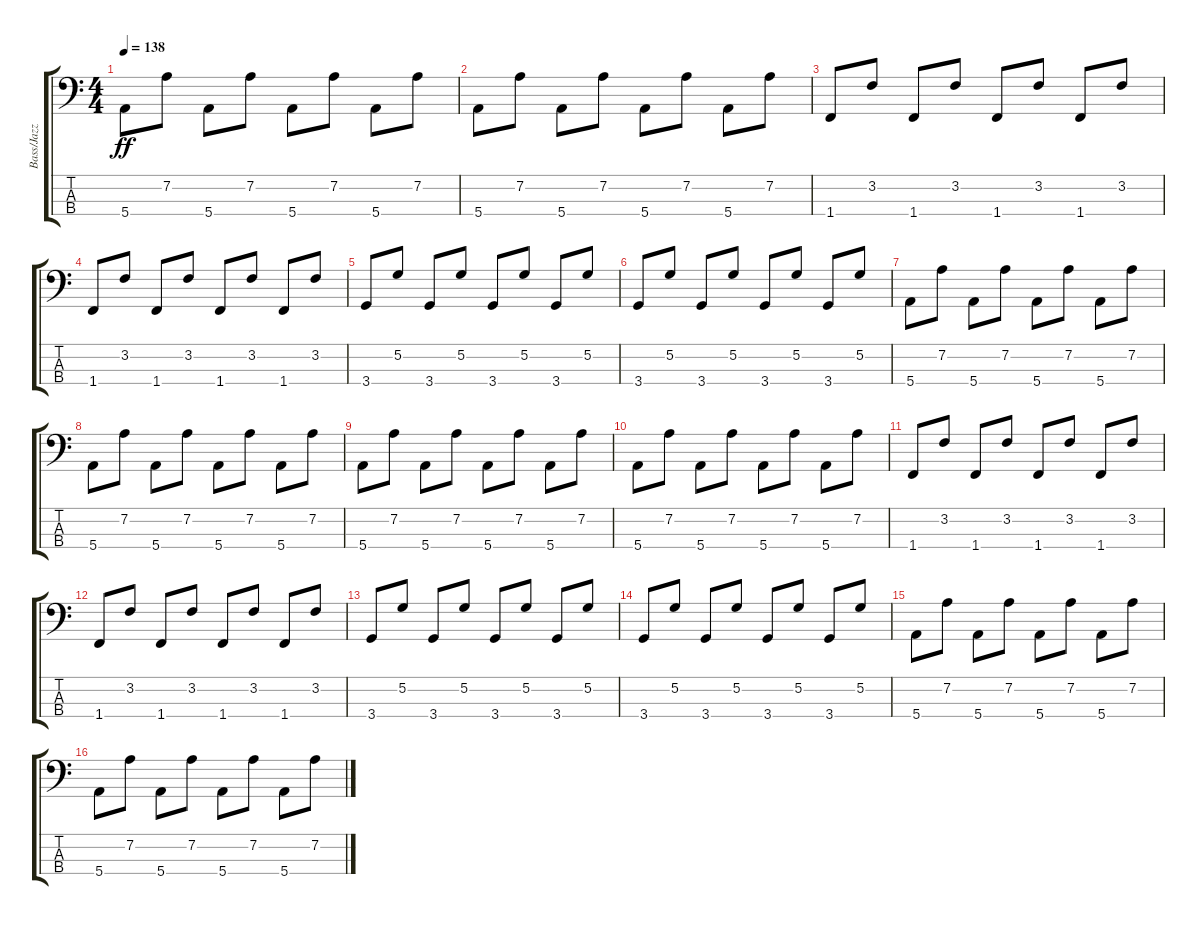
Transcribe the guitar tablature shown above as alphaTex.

\track ("Bass/Jazz :)" "Bass/Jazz ") {instrument electricguitarjazz}
\staff {score tabs}
\tuning (G2 D2 A1 E1) {hide}
\ts (4 4)
\tempo 138
\clef f4
\ks c
5.4.8{dy ff} 7.2.8 5.4.8 7.2.8 5.4.8 7.2.8 5.4.8 7.2.8 |
5.4.8 7.2.8 5.4.8 7.2.8 5.4.8 7.2.8 5.4.8 7.2.8 |
1.4.8 3.2.8 1.4.8 3.2.8 1.4.8 3.2.8 1.4.8 3.2.8 |
1.4.8 3.2.8 1.4.8 3.2.8 1.4.8 3.2.8 1.4.8 3.2.8 |
3.4.8 5.2.8 3.4.8 5.2.8 3.4.8 5.2.8 3.4.8 5.2.8 |
3.4.8 5.2.8 3.4.8 5.2.8 3.4.8 5.2.8 3.4.8 5.2.8 |
5.4.8 7.2.8 5.4.8 7.2.8 5.4.8 7.2.8 5.4.8 7.2.8 |
5.4.8 7.2.8 5.4.8 7.2.8 5.4.8 7.2.8 5.4.8 7.2.8 |
5.4.8 7.2.8 5.4.8 7.2.8 5.4.8 7.2.8 5.4.8 7.2.8 |
5.4.8 7.2.8 5.4.8 7.2.8 5.4.8 7.2.8 5.4.8 7.2.8 |
1.4.8 3.2.8 1.4.8 3.2.8 1.4.8 3.2.8 1.4.8 3.2.8 |
1.4.8 3.2.8 1.4.8 3.2.8 1.4.8 3.2.8 1.4.8 3.2.8 |
3.4.8 5.2.8 3.4.8 5.2.8 3.4.8 5.2.8 3.4.8 5.2.8 |
3.4.8 5.2.8 3.4.8 5.2.8 3.4.8 5.2.8 3.4.8 5.2.8 |
5.4.8 7.2.8 5.4.8 7.2.8 5.4.8 7.2.8 5.4.8 7.2.8 |
5.4.8 7.2.8 5.4.8 7.2.8 5.4.8 7.2.8 5.4.8 7.2.8
